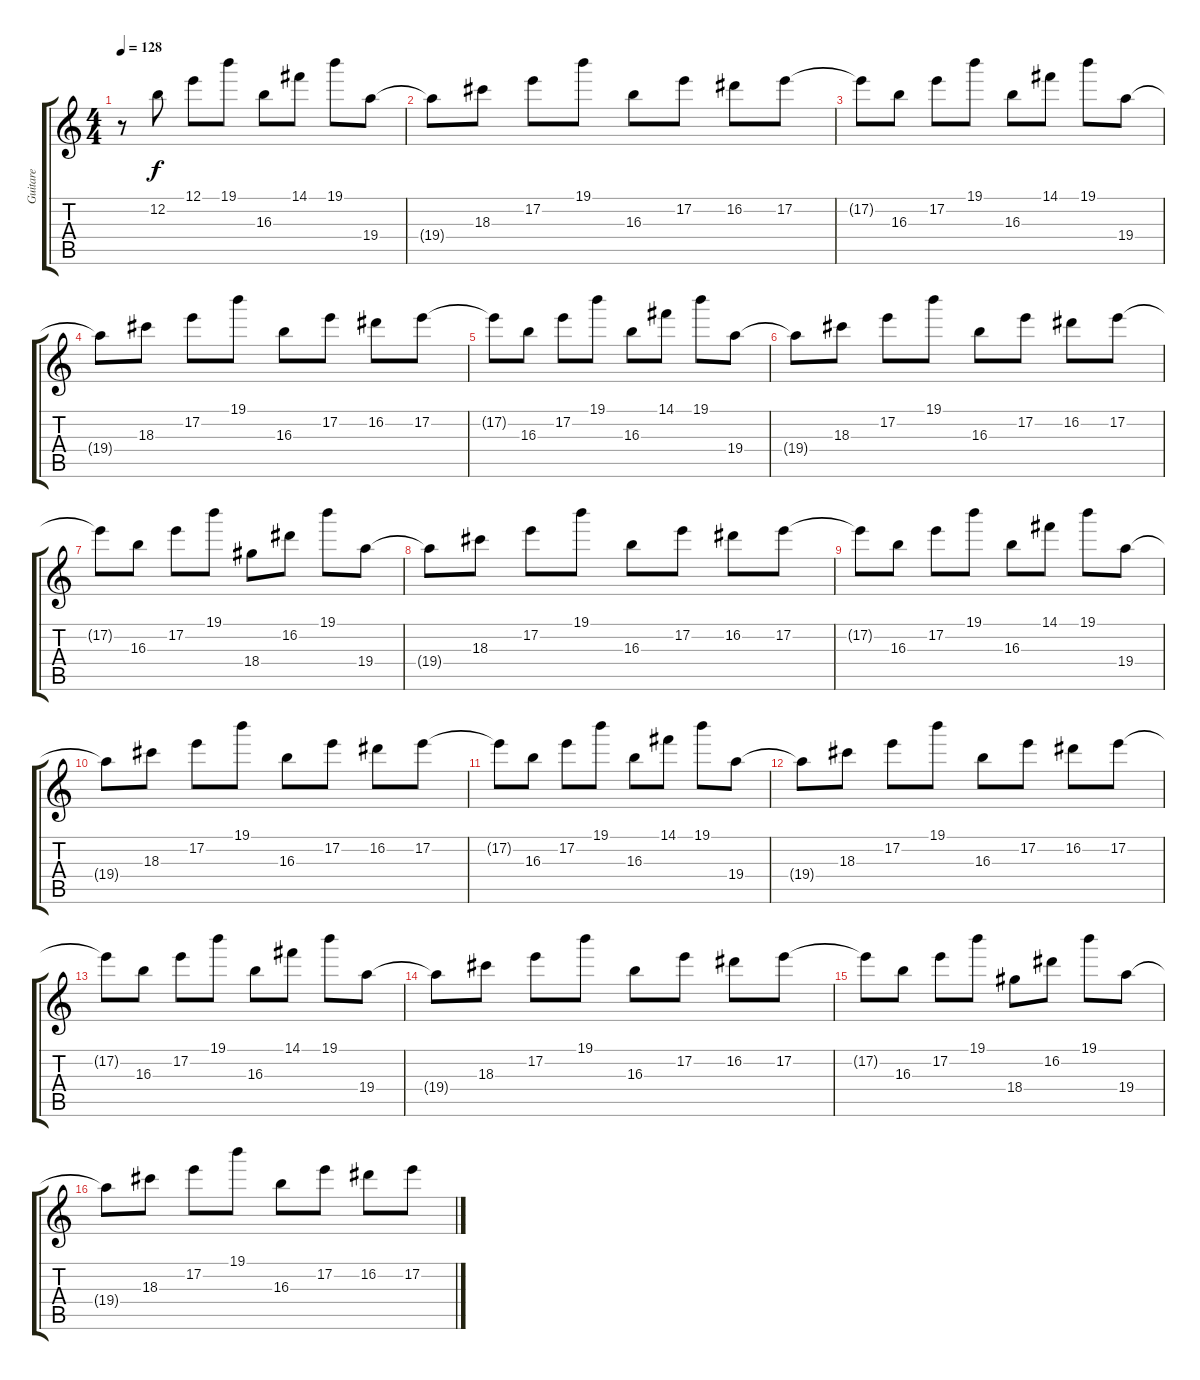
\track ("Guitare" "Guitare") {instrument electricguitarclean}
\staff {score tabs}
\tuning (E4 B3 G3 D3 A2 E2) {hide}
\ts (4 4)
\tempo 128
\clef g2
\ks c
r.8{dy f instrument electricguitarclean} 12.2.8 12.1.8 19.1.8 16.3.8 14.1.8 19.1.8 19.4.8 |
19.4{t}.8 18.3.8 17.2.8 19.1.8 16.3.8 17.2.8 16.2.8 17.2.8 |
17.2{t}.8 16.3.8 17.2.8 19.1.8 16.3.8 14.1.8 19.1.8 19.4.8 |
19.4{t}.8 18.3.8 17.2.8 19.1.8 16.3.8 17.2.8 16.2.8 17.2.8 |
17.2{t}.8 16.3.8 17.2.8 19.1.8 16.3.8 14.1.8 19.1.8 19.4.8 |
19.4{t}.8 18.3.8 17.2.8 19.1.8 16.3.8 17.2.8 16.2.8 17.2.8 |
17.2{t}.8 16.3.8 17.2.8 19.1.8 18.4.8 16.2.8 19.1.8 19.4.8 |
19.4{t}.8 18.3.8 17.2.8 19.1.8 16.3.8 17.2.8 16.2.8 17.2.8 |
17.2{t}.8 16.3.8 17.2.8 19.1.8 16.3.8 14.1.8 19.1.8 19.4.8 |
19.4{t}.8 18.3.8 17.2.8 19.1.8 16.3.8 17.2.8 16.2.8 17.2.8 |
17.2{t}.8 16.3.8 17.2.8 19.1.8 16.3.8 14.1.8 19.1.8 19.4.8 |
19.4{t}.8 18.3.8 17.2.8 19.1.8 16.3.8 17.2.8 16.2.8 17.2.8 |
17.2{t}.8 16.3.8 17.2.8 19.1.8 16.3.8 14.1.8 19.1.8 19.4.8 |
19.4{t}.8 18.3.8 17.2.8 19.1.8 16.3.8 17.2.8 16.2.8 17.2.8 |
17.2{t}.8 16.3.8 17.2.8 19.1.8 18.4.8 16.2.8 19.1.8 19.4.8 |
19.4{t}.8 18.3.8 17.2.8 19.1.8 16.3.8 17.2.8 16.2.8 17.2.8
